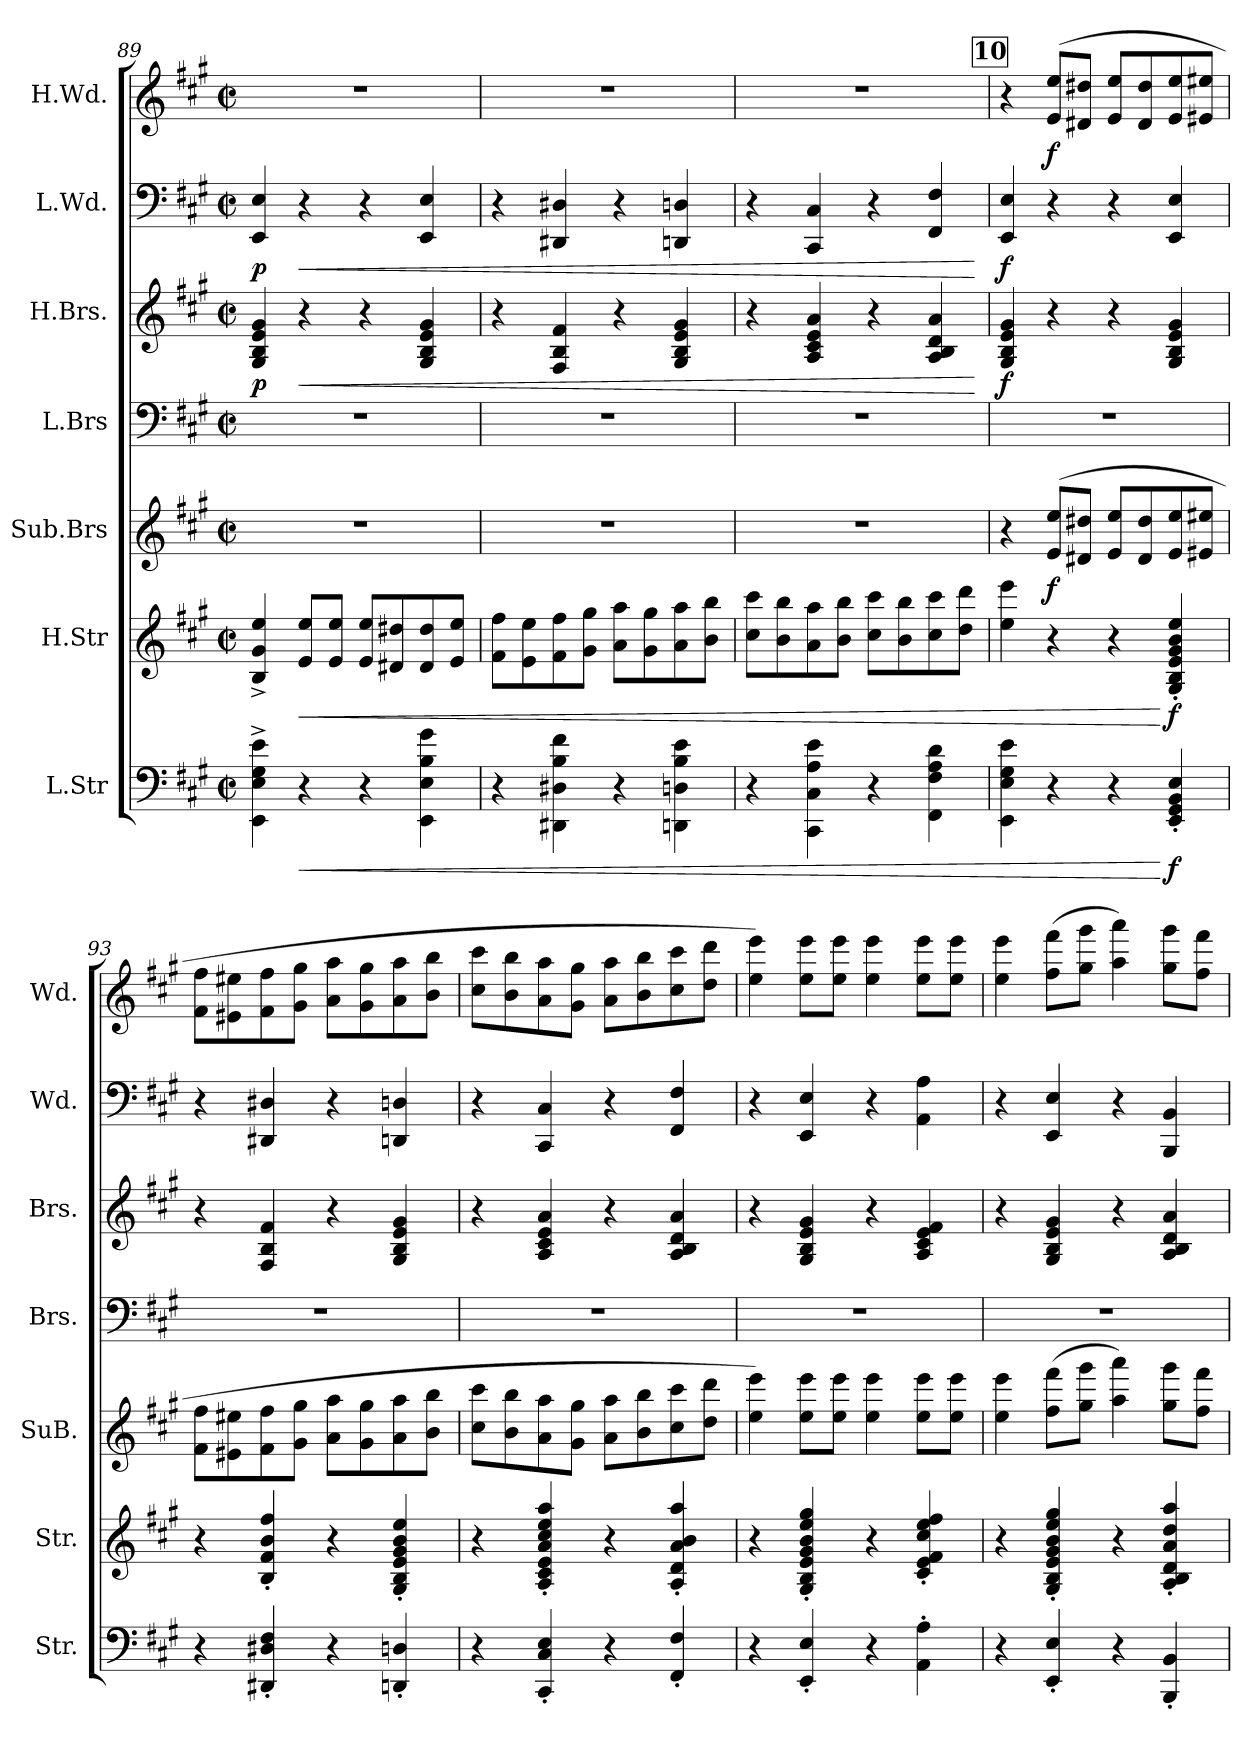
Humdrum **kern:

**kern	**dynam	**kern	**dynam	**kern	**dynam	**kern	**kern	**dynam	**kern	**dynam	**kern	**dynam
*part7	*part7	*part6	*part6	*part5	*part5	*part4	*part3	*part3	*part2	*part2	*part1	*part1
*staff7	*staff7	*staff6	*staff6	*staff5	*staff5	*staff4	*staff3	*staff3	*staff2	*staff2	*staff1	*staff1
*I"L.Str	*	*I"H.Str	*	*I"Sub.Brs	*	*I"L.Brs	*I"H.Brs.	*	*I"L.Wd.	*	*I"H.Wd.	*
*I'Str.	*	*I'Str.	*	*I'SuB.	*	*I'Brs.	*I'Brs.	*	*I'Wd.	*	*I'Wd.	*
*clefF4	*	*clefG2	*	*clefG2	*	*clefF4	*clefG2	*	*clefF4	*	*clefG2	*
*k[f#c#g#]	*	*k[f#c#g#]	*	*k[f#c#g#]	*	*k[f#c#g#]	*k[f#c#g#]	*	*k[f#c#g#]	*	*k[f#c#g#]	*
*M2/2	*	*M2/2	*	*M2/2	*	*M2/2	*M2/2	*	*M2/2	*	*M2/2	*
*met(c|)	*	*met(c|)	*	*met(c|)	*	*met(c|)	*met(c|)	*	*met(c|)	*	*met(c|)	*
=89	=89	=89	=89	=89	=89	=89	=89	=89	=89	=89	=89	=89
!	!	!	!	!	!	!	!	!LO:DY:b	!	!LO:DY:b	!	!
4EE\^ 4E\^ 4G#\^ 4e\^	.	4B/^ 4g#/^ 4ee/^	.	1r	.	1r	4G#/ 4B/ 4e/ 4g#/	p	4EE/ 4E/	p	1r	.
!	!LO:HP:b	!	!LO:HP:b	!	!	!	!	!LO:HP:b	!	!LO:HP:b	!	!
4r	<	8e/ 8ee/L	<	.	.	.	4r	<	4r	<	.	.
.	.	8e/ 8ee/J	.	.	.	.	.	.	.	.	.	.
4r	.	8e/ 8ee/L	.	.	.	.	4r	.	4r	.	.	.
.	.	8d#X/ 8dd#X/	.	.	.	.	.	.	.	.	.	.
4EE\ 4E\ 4B\ 4g#\	.	8d#/ 8dd#/	.	.	.	.	4G#/ 4B/ 4e/ 4g#/	.	4EE/ 4E/	.	.	.
.	.	8e/ 8ee/J	.	.	.	.	.	.	.	.	.	.
!!LO:PB:g=z
=90	=90	=90	=90	=90	=90	=90	=90	=90	=90	=90	=90	=90
4r	.	8f#\ 8ff#\L	.	1r	.	1r	4r	.	4r	.	1r	.
.	.	8e\ 8ee\	.	.	.	.	.	.	.	.	.	.
4DD#X\ 4D#X\ 4B\ 4f#\	.	8f#\ 8ff#\	.	.	.	.	4F#/ 4B/ 4f#/	.	4DD#X/ 4D#X/	.	.	.
.	.	8g#\ 8gg#\J	.	.	.	.	.	.	.	.	.	.
4r	.	8a\ 8aa\L	.	.	.	.	4r	.	4r	.	.	.
.	.	8g#\ 8gg#\	.	.	.	.	.	.	.	.	.	.
4DDn\ 4Dn\ 4B\ 4e\	.	8a\ 8aa\	.	.	.	.	4G#/ 4B/ 4e/ 4g#/	.	4DDn/ 4Dn/	.	.	.
.	.	8b\ 8bb\J	.	.	.	.	.	.	.	.	.	.
=91	=91	=91	=91	=91	=91	=91	=91	=91	=91	=91	=91	=91
4r	.	8cc#\ 8ccc#\L	.	1r	.	1r	4r	.	4r	.	1r	.
.	.	8b\ 8bb\	.	.	.	.	.	.	.	.	.	.
4CC#\ 4C#\ 4A\ 4e\	.	8a\ 8aa\	.	.	.	.	4A/ 4c#/ 4e/ 4a/	.	4CC#/ 4C#/	.	.	.
.	.	8b\ 8bb\J	.	.	.	.	.	.	.	.	.	.
4r	.	8cc#\ 8ccc#\L	.	.	.	.	4r	.	4r	.	.	.
.	.	8b\ 8bb\	.	.	.	.	.	.	.	.	.	.
4FF#\ 4F#\ 4A\ 4d\	.	8cc#\ 8ccc#\	.	.	.	.	4A/ 4B/ 4d/ 4a/	.	4FF#/ 4F#/	.	.	.
.	.	8dd\ 8ddd\J	.	.	.	.	.	.	.	.	.	.
.	.	.	.	.	.	.	.	[	.	[	.	.
!!LO:REH:place=s1:a:B:fs=14:t=10
=92	=92	=92	=92	=92	=92	=92	=92	=92	=92	=92	=92	=92
!	!	!	!	!	!	!	!	!LO:DY:b	!	!LO:DY:b	!	!
4EE\ 4E\ 4G#\ 4e\	.	4ee\ 4eee\	.	4r	.	1r	4G#/ 4B/ 4e/ 4g#/	f	4EE/ 4E/	f	4r	.
!	!	!	!	!	!LO:DY:b	!	!	!	!	!	!	!LO:DY:b
4r	.	4r	.	(8e/ 8ee/L	f	.	4r	.	4r	.	(8e/ 8ee/L	f
.	.	.	.	8d#X/ 8dd#X/J	.	.	.	.	.	.	8d#X/ 8dd#X/J	.
4r	.	4r	.	8e/ 8ee/L	.	.	4r	.	4r	.	8e/ 8ee/L	.
.	.	.	.	8d#/ 8dd#/	.	.	.	.	.	.	8d#/ 8dd#/	.
!	!LO:DY:n=1:b	!	!LO:DY:n=1:b	!	!	!	!	!	!	!	!	!
4EE/' 4GG#/' 4BB/' 4E/'	[ f	4G#/' 4B/' 4e/' 4g#/' 4b/' 4ee/'	[ f	8e/ 8ee/	.	.	4G#/ 4B/ 4e/ 4g#/	.	4EE/ 4E/	.	8e/ 8ee/	.
.	.	.	.	8e#X/ 8ee#X/J	.	.	.	.	.	.	8e#X/ 8ee#X/J	.
=93	=93	=93	=93	=93	=93	=93	=93	=93	=93	=93	=93	=93
4r	.	4r	.	8f#\ 8ff#\L	.	1r	4r	.	4r	.	8f#\ 8ff#\L	.
.	.	.	.	8e#X\ 8ee#X\	.	.	.	.	.	.	8e#X\ 8ee#X\	.
4DD#X/' 4D#X/' 4F#/'	.	4B/' 4f#/' 4b/' 4ff#/'	.	8f#\ 8ff#\	.	.	4F#/ 4B/ 4f#/	.	4DD#X/ 4D#X/	.	8f#\ 8ff#\	.
.	.	.	.	8g#\ 8gg#\J	.	.	.	.	.	.	8g#\ 8gg#\J	.
4r	.	4r	.	8a\ 8aa\L	.	.	4r	.	4r	.	8a\ 8aa\L	.
.	.	.	.	8g#\ 8gg#\	.	.	.	.	.	.	8g#\ 8gg#\	.
4DDn/' 4Dn/'	.	4G#/' 4B/' 4e/' 4g#/' 4b/' 4ee/'	.	8a\ 8aa\	.	.	4G#/ 4B/ 4e/ 4g#/	.	4DDn/ 4Dn/	.	8a\ 8aa\	.
.	.	.	.	8b\ 8bb\J	.	.	.	.	.	.	8b\ 8bb\J	.
!!LO:LB:g=z
=94	=94	=94	=94	=94	=94	=94	=94	=94	=94	=94	=94	=94
4r	.	4r	.	8cc#\ 8ccc#\L	.	1r	4r	.	4r	.	8cc#\ 8ccc#\L	.
.	.	.	.	8b\ 8bb\	.	.	.	.	.	.	8b\ 8bb\	.
4CC#/' 4C#/' 4E/'	.	4A/' 4c#/' 4e/' 4a/' 4cc#/' 4ee/' 4aa/'	.	8a\ 8aa\	.	.	4A/ 4c#/ 4e/ 4a/	.	4CC#/ 4C#/	.	8a\ 8aa\	.
.	.	.	.	8g#\ 8gg#\J	.	.	.	.	.	.	8g#\ 8gg#\J	.
4r	.	4r	.	8a\ 8aa\L	.	.	4r	.	4r	.	8a\ 8aa\L	.
.	.	.	.	8b\ 8bb\	.	.	.	.	.	.	8b\ 8bb\	.
4FF#/' 4F#/'	.	4A/' 4d/' 4a/' 4b/' 4aa/'	.	8cc#\ 8ccc#\	.	.	4A/ 4B/ 4d/ 4a/	.	4FF#/ 4F#/	.	8cc#\ 8ccc#\	.
.	.	.	.	8dd\ 8ddd\J	.	.	.	.	.	.	8dd\ 8ddd\J	.
=95	=95	=95	=95	=95	=95	=95	=95	=95	=95	=95	=95	=95
4r	.	4r	.	4ee\ 4eee\)	.	1r	4r	.	4r	.	4ee\ 4eee\)	.
4EE/' 4E/'	.	4G#/' 4B/' 4e/' 4g#/' 4b/' 4ee/' 4gg#/'	.	8ee\ 8eee\L	.	.	4G#/ 4B/ 4e/ 4g#/	.	4EE/ 4E/	.	8ee\ 8eee\L	.
.	.	.	.	8ee\ 8eee\J	.	.	.	.	.	.	8ee\ 8eee\J	.
4r	.	4r	.	4ee\ 4eee\	.	.	4r	.	4r	.	4ee\ 4eee\	.
4AA\' 4A\'	.	4c#/' 4e/' 4f#/' 4cc#/' 4ee/' 4ff#/'	.	8ee\ 8eee\L	.	.	4A/ 4c#/ 4e/ 4f#/	.	4AA\ 4A\	.	8ee\ 8eee\L	.
.	.	.	.	8ee\ 8eee\J	.	.	.	.	.	.	8ee\ 8eee\J	.
=96	=96	=96	=96	=96	=96	=96	=96	=96	=96	=96	=96	=96
4r	.	4r	.	4ee\ 4eee\	.	1r	4r	.	4r	.	4ee\ 4eee\	.
4EE/' 4E/'	.	4G#/' 4B/' 4e/' 4g#/' 4b/' 4ee/' 4gg#/'	.	(8ff#\ 8fff#\L	.	.	4G#/ 4B/ 4e/ 4g#/	.	4EE/ 4E/	.	(8ff#\ 8fff#\L	.
.	.	.	.	8gg#\ 8ggg#\J	.	.	.	.	.	.	8gg#\ 8ggg#\J	.
4r	.	4r	.	4aa\ 4aaa\)	.	.	4r	.	4r	.	4aa\ 4aaa\)	.
4BBB/' 4BB/'	.	4A/' 4B/' 4d/' 4a/' 4dd/' 4aa/'	.	8gg#\ 8ggg#\L	.	.	4A/ 4B/ 4d/ 4a/	.	4BBB/ 4BB/	.	8gg#\ 8ggg#\L	.
.	.	.	.	8ff#\ 8fff#\J	.	.	.	.	.	.	8ff#\ 8fff#\J	.
=	=	=	=	=	=	=	=	=	=	=	=	=
*-	*-	*-	*-	*-	*-	*-	*-	*-	*-	*-	*-	*-
